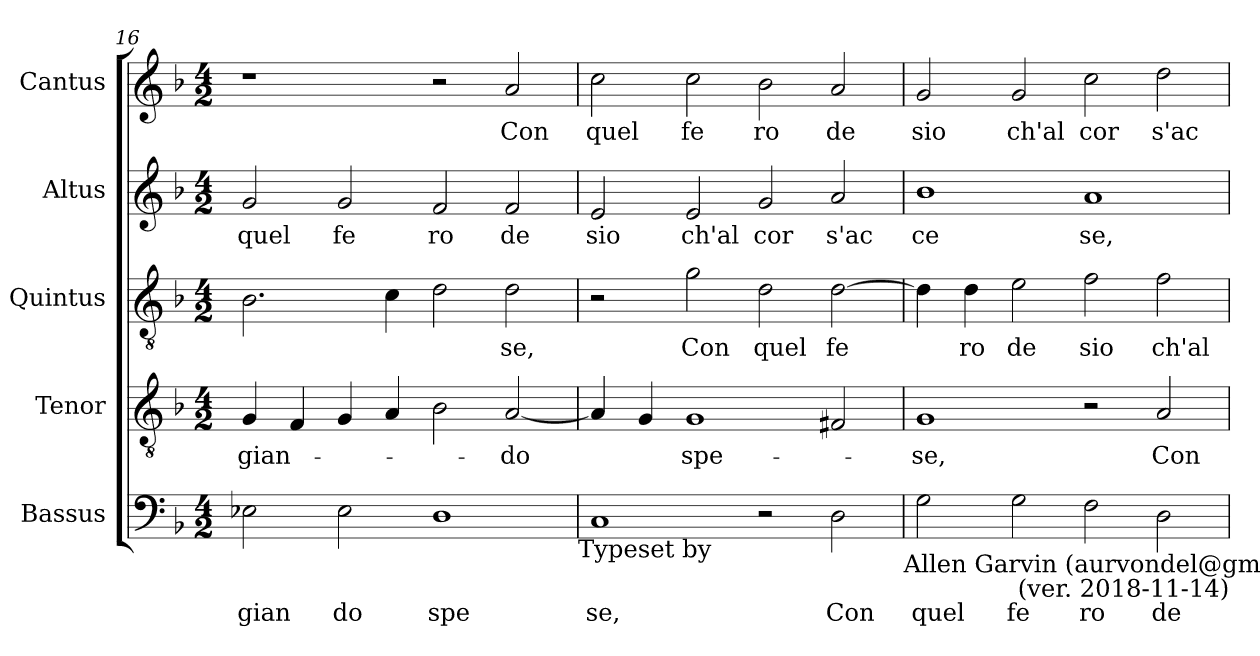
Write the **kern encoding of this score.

**kern	**text	**kern	**text	**kern	**text	**kern	**text	**kern	**text
*part5	*part5	*part4	*part4	*part3	*part3	*part2	*part2	*part1	*part1
*staff5	*staff5	*staff4	*staff4	*staff3	*staff3	*staff2	*staff2	*staff1	*staff1
*I"Bassus	*	*I"Tenor	*	*I"Quintus	*	*I"Altus	*	*I"Cantus	*
*I'Bassus	*	*I'Tenor	*	*I'Quintus	*	*I'Altus	*	*I'Cantus	*
*clefF4	*	*clefGv2	*	*clefGv2	*	*clefG2	*	*clefG2	*
*k[b-]	*	*k[b-]	*	*k[b-]	*	*k[b-]	*	*k[b-]	*
*F:	*	*F:	*	*F:	*	*F:	*	*F:	*
*M4/2	*	*M4/2	*	*M4/2	*	*M4/2	*	*M4/2	*
=16	=16	=16	=16	=16	=16	=16	=16	=16	=16
!	!LO:LY:b:cj	!	!LO:LY:b	!	!	!	!LO:LY:b:cj	!	!
2E-\	gian	4G/	-gian-	2.B-\	.	2g/	quel	1r	.
.	.	4F/	.	.	.	.	.	.	.
!	!LO:LY:b:cj	!	!	!	!	!	!LO:LY:b:cj	!	!
2E-\	do	4G/	.	.	.	2g/	fe	.	.
.	.	4A/	.	4c\	.	.	.	.	.
!	!LO:LY:b:cj	!	!	!	!	!	!LO:LY:b:cj	!	!
1D	spe	2B-\	.	2d\	.	2f/	ro	2r	.
!	!	!	!LO:LY:b:cj	!	!LO:LY:b:cj	!	!LO:LY:b:cj	!	!LO:LY:b:cj
.	.	[<2A/	-do	2d\	se,	2f/	de	2a/	Con
!LO:TX:b:t=Typeset by	!	!	!	!	!	!	!	!	!
=17	=17	=17	=17	=17	=17	=17	=17	=17	=17
!	!LO:LY:b:cj	!	!	!	!	!	!LO:LY:b:cj	!	!LO:LY:b:cj
1C	se,	4A/]	.	2r	.	2e/	sio	2cc\	quel
.	.	4G/	.	.	.	.	.	.	.
!	!	!	!LO:LY:b:cj	!	!LO:LY:b:cj	!	!LO:LY:b:cj	!	!LO:LY:b:cj
.	.	1G	spe-	2g\	Con	2e/	ch'al	2cc\	fe
!	!	!	!	!	!LO:LY:b:cj	!	!LO:LY:b:cj	!	!LO:LY:b:cj
2r	.	.	.	2d\	quel	2g/	cor	2b-\	ro
!	!LO:LY:b:cj	!	!	!	!LO:LY:b:cj	!	!LO:LY:b:cj	!	!LO:LY:b:cj
2D\	Con	2F#/	.	[>2d\	fe	2a/	s'ac	2a/	de
!LO:TX:b:t=Allen Garvin (aurvondel@gmail.com)	!	!	!	!	!	!	!	!	!
=18	=18	=18	=18	=18	=18	=18	=18	=18	=18
!	!LO:LY:b:cj	!	!LO:LY:b:cj	!	!	!	!LO:LY:b:cj	!	!LO:LY:b:cj
2G\	quel	1G	-se,	4d\]	.	1b-	ce	2g/	sio
!	!	!	!	!	!LO:LY:b:cj	!	!	!	!
.	.	.	.	4d\	ro	.	.	.	.
!	!LO:LY:b:cj	!	!	!	!LO:LY:b:cj	!	!	!	!LO:LY:b:cj
2G\	fe	.	.	2e\	de	.	.	2g/	ch'al
!	!LO:LY:b:cj	!	!	!	!LO:LY:b:cj	!	!LO:LY:b:cj	!	!LO:LY:b:cj
2F\	ro	2r	.	2f\	sio	1a	se,	2cc\	cor
!	!LO:LY:b:cj	!	!LO:LY:b:cj	!	!LO:LY:b:cj	!	!	!	!LO:LY:b:cj
2D\	de	2A/	Con	2f\	ch'al	.	.	2dd\	s'ac
!LO:TX:b:t=(ver. 2018-11-14)	!	!	!	!	!	!	!	!	!
=	=	=	=	=	=	=	=	=	=
*-	*-	*-	*-	*-	*-	*-	*-	*-	*-
